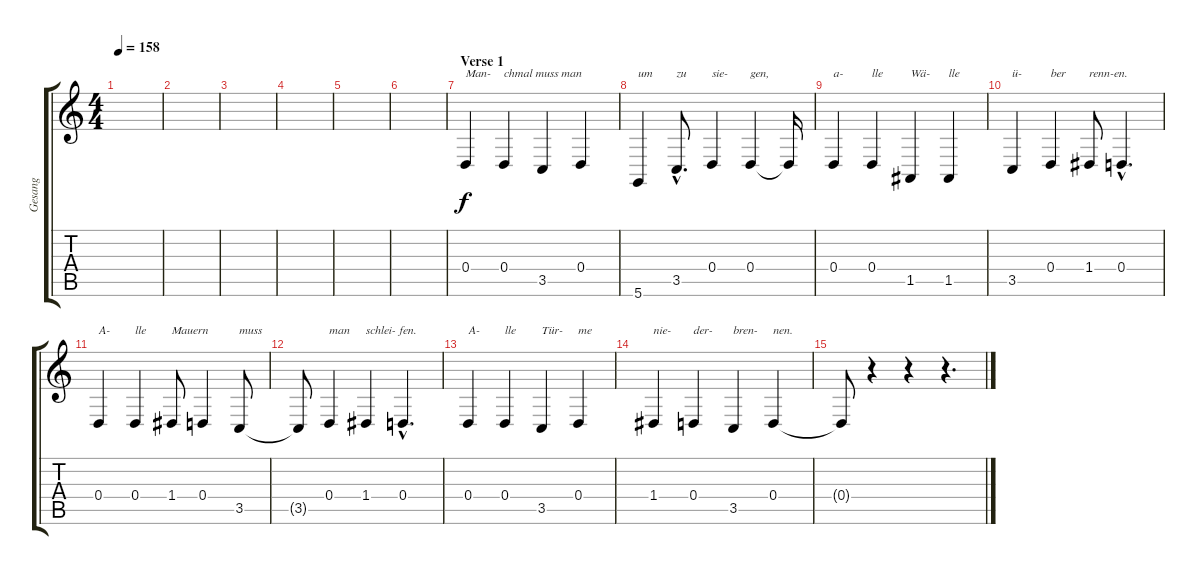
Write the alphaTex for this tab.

\track ("Gesang" "Gesang") {instrument tangoaccordion}
\staff {score tabs}
\tuning (E4 B3 G3 D3 A2 D2) {hide}
\ts (4 4)
\tempo 158
\clef g2
\ks c
|
|
|
|
|
|
\section ("" "Verse 1")
0.4.4{txt "Man-"} 0.4.4{txt "chmal muss man"} 3.5.4 0.4.4 |
5.6.4{txt "um"} 3.5{hac}.8{d txt "zu"} 0.4.4{txt "sie-"} 0.4.4{txt "gen,"} 0.4{t}.16 |
0.4.4{txt "a-"} 0.4.4{txt "lle"} 1.5.4{txt "Wä-"} 1.5.4{txt "lle"} |
3.5.4{txt "ü-"} 0.4.4{txt "ber"} 1.4.8{txt "renn-en."} 0.4{hac}.4{d} |
0.4.4{txt "A-"} 0.4.4{txt "lle"} 1.4.8{txt "Mauern"} 0.4.4 3.5.8{txt "muss"} |
3.5{t}.8 0.4.4{txt "man"} 1.4.4{txt "schlei- fen."} 0.4{hac}.4{d} |
0.4.4{txt "A-"} 0.4.4{txt "lle"} 3.5.4{txt "Tür-"} 0.4.4{txt "me"} |
1.4.4{txt "nie-"} 0.4.4{txt "der-"} 3.5.4{txt "bren-"} 0.4.4{txt "nen."} |
0.4{t}.8 r.4 r.4 r.4{d}
